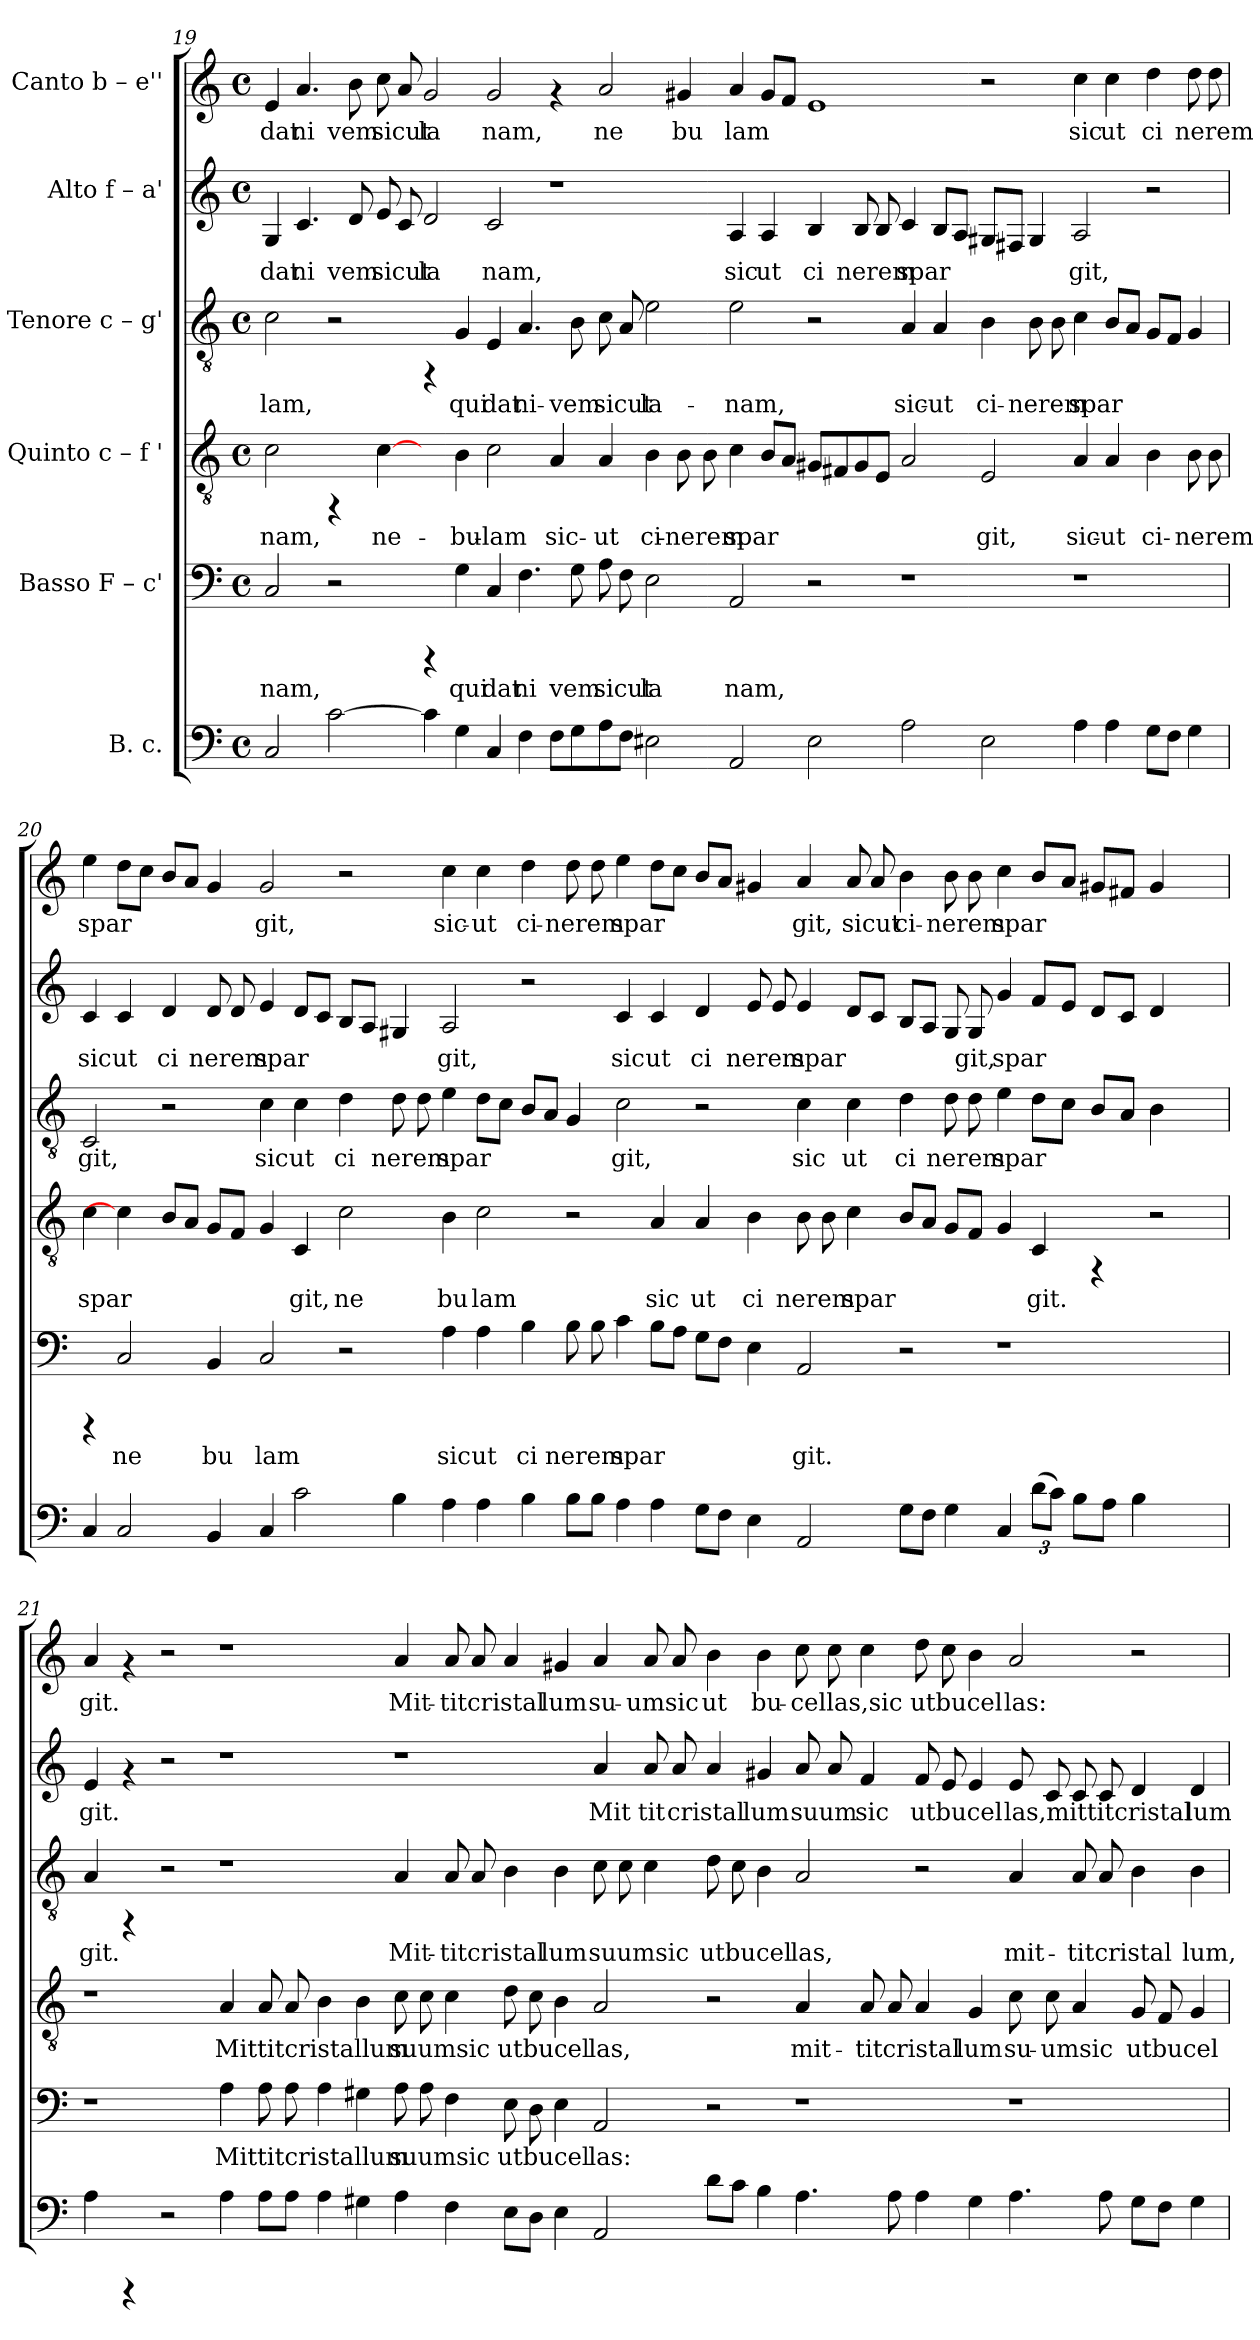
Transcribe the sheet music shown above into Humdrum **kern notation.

**kern	**kern	**text	**kern	**text	**kern	**text	**kern	**text	**kern	**text
*part6	*part5	*part5	*part4	*part4	*part3	*part3	*part2	*part2	*part1	*part1
*staff6	*staff5	*staff5	*staff4	*staff4	*staff3	*staff3	*staff2	*staff2	*staff1	*staff1
*I"B. c.	*I"Basso  F – c'	*	*I"Quinto  c – f '	*	*I"Tenore  c – g'	*	*I"Alto  f – a'	*	*I"Canto  b – e''	*
!!LO:LB:g=z
*clefF4	*clefF4	*	*clefGv2	*	*clefGv2	*	*clefG2	*	*clefG2	*
*k[]	*k[]	*	*k[]	*	*k[]	*	*k[]	*	*k[]	*
*C:	*C:	*	*C:	*	*C:	*	*C:	*	*C:	*
*M4/4	*M4/4	*	*M4/4	*	*M4/4	*	*M4/4	*	*M4/4	*
*met(c)	*met(c)	*	*met(c)	*	*met(c)	*	*met(c)	*	*met(c)	*
=19	=19	=19	=19	=19	=19	=19	=19	=19	=19	=19
!	!	!LO:LY:b:rj	!	!LO:LY:b:rj	!	!LO:LY:b:rj	!	!LO:LY:b:cj	!	!LO:LY:b:rj
2C/	2C/	nam,	2c\	-nam,	2c\	lam,	4G/	dat	4e/	dat
!	!	!	!	!	!	!	!	!LO:LY:b:cj	!	!LO:LY:b:rj
.	.	.	.	.	.	.	4.c/	ni	4.a/	ni
[>2c\	2r	.	4rFF	.	2r	.	.	.	.	.
!	!	!	!	!	!	!	!	!LO:LY:b:cj	!	!LO:LY:b:rj
.	.	.	.	.	.	.	8d/	vem	8b\	vem
!	!	!	!	!LO:LY:b:rj	!	!	!	!LO:LY:b:cj	!	!LO:LY:b:rj
.	.	.	[4c\	ne-	.	.	8e/	sicut	8cc\	sicut
!	!	!	!	!	!	!	!	!LO:LY:b:cj	!	!LO:LY:b:rj
.	.	.	.	.	.	.	8c/	.	8a/	.
!	!	!	!	!	!	!	!	!LO:LY:b:cj	!	!LO:LY:b:rj
4c\]	4rCCC	.	4ryy	.	4rFF	.	2d/	la	2g/	la
!	!	!LO:LY:b:rj	!	!LO:LY:b:rj	!	!LO:LY:b:rj	!	!	!	!
4G\	4G\	qui	4B\	-bu-	4G/	qui	.	.	.	.
!	!	!LO:LY:b:rj	!	!LO:LY:b:rj	!	!LO:LY:b:rj	!	!LO:LY:b:cj	!	!LO:LY:b:rj
4C/	4C/	dat	2c\	-lam	4E/	dat	2c/	nam,	2g/	nam,
!	!	!LO:LY:b:rj	!	!	!	!LO:LY:b:rj	!	!	!	!
4F\	4.F\	ni	.	.	4.A/	ni-	.	.	.	.
!	!	!	!	!LO:LY:b:rj	!	!	!	!	!	!
8F\L	.	.	4A/	sic-	.	.	1r	.	4rf	.
!	!	!LO:LY:b:rj	!	!	!	!LO:LY:b:rj	!	!	!	!
8G\	8G\	vem	.	.	8B\	-vem	.	.	.	.
!	!	!LO:LY:b:rj	!	!LO:LY:b:rj	!	!LO:LY:b:rj	!	!	!	!LO:LY:b:rj
8A\	8A\	sicut	4A/	-ut	8c\	sicut	.	.	2a/	ne
!	!	!LO:LY:b:rj	!	!	!	!LO:LY:b:rj	!	!	!	!
8F\J	8F\	.	.	.	8A/	.	.	.	.	.
!	!	!LO:LY:b:rj	!	!LO:LY:b:rj	!	!LO:LY:b:rj	!	!	!	!
2E#\	2E\	la	4B\	ci-	2e\	la-	.	.	.	.
!	!	!	!	!LO:LY:b:rj	!	!	!	!	!	!LO:LY:b:rj
.	.	.	8B\	-nerem	.	.	.	.	4g#X/	bu
!	!	!	!	!LO:LY:b:rj	!	!	!	!	!	!
.	.	.	8B\	.	.	.	.	.	.	.
!	!	!LO:LY:b:rj	!	!LO:LY:b:rj	!	!LO:LY:b:rj	!	!LO:LY:b:cj	!	!LO:LY:b:rj
2AA/	2AA/	nam,	4c\	spar-	2e\	-nam,	4A/	sic	4a/	lam
!	!	!	!	!LO:LY:b:rj	!	!	!	!LO:LY:b:cj	!	!LO:LY:b:rj
.	.	.	8B/L	--	.	.	4A/	ut	8g#/L	.
!	!	!	!	!LO:LY:b:rj	!	!	!	!	!	!LO:LY:b:rj
.	.	.	8A/J	--	.	.	.	.	8f/J	.
!	!	!	!	!LO:LY:b:rj	!	!	!	!LO:LY:b:cj	!	!LO:LY:b:rj
2E#\	2r	.	8G#X/L	--	2r	.	4B/	ci	1e	.
!	!	!	!	!LO:LY:b:rj	!	!	!	!	!	!
.	.	.	8F#/	--	.	.	.	.	.	.
!	!	!	!	!LO:LY:b:rj	!	!	!	!LO:LY:b:cj	!	!
.	.	.	8G#/	--	.	.	8B/	nerem	.	.
!	!	!	!	!LO:LY:b:rj	!	!	!	!LO:LY:b:cj	!	!
.	.	.	8E/J	--	.	.	8B/	.	.	.
!	!	!	!	!LO:LY:b:rj	!	!LO:LY:b:rj	!	!LO:LY:b:cj	!	!
2A\	1r	.	2A/	--	4A/	sic-	4c/	spar	.	.
!	!	!	!	!	!	!LO:LY:b:rj	!	!LO:LY:b:cj	!	!
.	.	.	.	.	4A/	-ut	8B/L	.	.	.
!	!	!	!	!	!	!	!	!LO:LY:b:cj	!	!
.	.	.	.	.	.	.	8A/J	.	.	.
!	!	!	!	!LO:LY:b:rj	!	!LO:LY:b:rj	!	!LO:LY:b:cj	!	!
2E#\	.	.	2E/	-git,	4B\	ci-	8G#X/L	.	2r	.
!	!	!	!	!	!	!	!	!LO:LY:b:cj	!	!
.	.	.	.	.	.	.	8F#/J	.	.	.
!	!	!	!	!	!	!LO:LY:b:rj	!	!LO:LY:b:cj	!	!
.	.	.	.	.	8B\	-nerem	4G#/	.	.	.
!	!	!	!	!	!	!LO:LY:b:rj	!	!	!	!
.	.	.	.	.	8B\	.	.	.	.	.
!	!	!	!	!LO:LY:b:rj	!	!LO:LY:b:rj	!	!LO:LY:b:cj	!	!LO:LY:b:rj
4A\	1r	.	4A/	sic-	4c\	spar-	2A/	git,	4cc\	sic
!	!	!	!	!LO:LY:b:rj	!	!LO:LY:b:rj	!	!	!	!LO:LY:b:rj
4A\	.	.	4A/	-ut	8B/L	--	.	.	4cc\	ut
!	!	!	!	!	!	!LO:LY:b:rj	!	!	!	!
.	.	.	.	.	8A/J	--	.	.	.	.
!	!	!	!	!LO:LY:b:rj	!	!LO:LY:b:rj	!	!	!	!LO:LY:b:rj
8G\L	.	.	4B\	ci-	8G/L	--	2r	.	4dd\	ci
!	!	!	!	!	!	!LO:LY:b:rj	!	!	!	!
8F\J	.	.	.	.	8F/J	--	.	.	.	.
!	!	!	!	!LO:LY:b:rj	!	!LO:LY:b:rj	!	!	!	!LO:LY:b:rj
4G\	.	.	8B\	-nerem	4G/	--	.	.	8dd\	nerem
!	!	!	!	!LO:LY:b:rj	!	!	!	!	!	!LO:LY:b:rj
.	.	.	8B\	.	.	.	.	.	8dd\	.
!!LO:PB:g=z
=20	=20	=20	=20	=20	=20	=20	=20	=20	=20	=20
!	!	!	!	!LO:LY:b:rj	!	!LO:LY:b:rj	!	!LO:LY:b:cj	!	!LO:LY:b:rj
4C/	4rCCC	.	4c\	spar	2C/	-git,	4c/	sic	4ee\	spar-
!	!	!LO:LY:b:rj	!	!	!	!	!	!LO:LY:b:cj	!	!LO:LY:b:rj
2C/	2C/	ne	4c\]	.	.	.	4c/	ut	8dd\L	--
!	!	!	!	!	!	!	!	!	!	!LO:LY:b:rj
.	.	.	.	.	.	.	.	.	8cc\J	--
!	!	!	!	!LO:LY:b:rj	!	!	!	!LO:LY:b:cj	!	!LO:LY:b:rj
.	.	.	8B/L	.	2r	.	4d/	ci	8b/L	--
!	!	!	!	!LO:LY:b:rj	!	!	!	!	!	!LO:LY:b:rj
.	.	.	8A/J	.	.	.	.	.	8a/J	--
!	!	!LO:LY:b:rj	!	!LO:LY:b:rj	!	!	!	!LO:LY:b:cj	!	!LO:LY:b:rj
4BB/	4BB/	bu	8G/L	.	.	.	8d/	nerem	4g/	--
!	!	!	!	!LO:LY:b:rj	!	!	!	!LO:LY:b:cj	!	!
.	.	.	8F/J	.	.	.	8d/	.	.	.
!	!	!LO:LY:b:rj	!	!LO:LY:b:rj	!	!LO:LY:b:rj	!	!LO:LY:b:cj	!	!LO:LY:b:rj
4C/	2C/	lam	4G/	.	4c\	sic	4e/	spar	2g/	-git,
!	!	!	!	!LO:LY:b:rj	!	!LO:LY:b:rj	!	!LO:LY:b:cj	!	!
2c\	.	.	4C/	git,	4c\	ut	8d/L	.	.	.
!	!	!	!	!	!	!	!	!LO:LY:b:cj	!	!
.	.	.	.	.	.	.	8c/J	.	.	.
!	!	!	!	!LO:LY:b:rj	!	!LO:LY:b:rj	!	!LO:LY:b:cj	!	!
.	2r	.	2c\	ne	4d\	ci	8B/L	.	2r	.
!	!	!	!	!	!	!	!	!LO:LY:b:cj	!	!
.	.	.	.	.	.	.	8A/J	.	.	.
!	!	!	!	!	!	!LO:LY:b:rj	!	!LO:LY:b:cj	!	!
4B\	.	.	.	.	8d\	nerem	4G#/	.	.	.
!	!	!	!	!	!	!LO:LY:b:rj	!	!	!	!
.	.	.	.	.	8d\	.	.	.	.	.
!	!	!LO:LY:b:rj	!	!LO:LY:b:rj	!	!LO:LY:b:rj	!	!LO:LY:b:cj	!	!LO:LY:b:rj
4A\	4A\	sic	4B\	bu	4e\	spar	2A/	git,	4cc\	sic-
!	!	!LO:LY:b:rj	!	!LO:LY:b:rj	!	!LO:LY:b:rj	!	!	!	!LO:LY:b:rj
4A\	4A\	ut	2c\	lam	8d\L	.	.	.	4cc\	-ut
!	!	!	!	!	!	!LO:LY:b:rj	!	!	!	!
.	.	.	.	.	8c\J	.	.	.	.	.
!	!	!LO:LY:b:rj	!	!	!	!LO:LY:b:rj	!	!	!	!LO:LY:b:rj
4B\	4B\	ci	.	.	8B/L	.	2r	.	4dd\	ci-
!	!	!	!	!	!	!LO:LY:b:rj	!	!	!	!
.	.	.	.	.	8A/J	.	.	.	.	.
!	!	!LO:LY:b:rj	!	!	!	!LO:LY:b:rj	!	!	!	!LO:LY:b:rj
8B\L	8B\	nerem	2r	.	4G/	.	.	.	8dd\	-nerem
!	!	!LO:LY:b:rj	!	!	!	!	!	!	!	!LO:LY:b:rj
8B\J	8B\	.	.	.	.	.	.	.	8dd\	.
!	!	!LO:LY:b:rj	!	!	!	!LO:LY:b:rj	!	!LO:LY:b:cj	!	!LO:LY:b:rj
4A\	4c\	spar	.	.	2c\	git,	4c/	sic	4ee\	spar-
!	!	!LO:LY:b:rj	!	!LO:LY:b:rj	!	!	!	!LO:LY:b:cj	!	!LO:LY:b:rj
4A\	8B\L	.	4A/	sic	.	.	4c/	ut	8dd\L	--
!	!	!LO:LY:b:rj	!	!	!	!	!	!	!	!LO:LY:b:rj
.	8A\J	.	.	.	.	.	.	.	8cc\J	--
!	!	!LO:LY:b:rj	!	!LO:LY:b:rj	!	!	!	!LO:LY:b:cj	!	!LO:LY:b:rj
8G\L	8G\L	.	4A/	ut	2r	.	4d/	ci	8b/L	--
!	!	!LO:LY:b:rj	!	!	!	!	!	!	!	!LO:LY:b:rj
8F\J	8F\J	.	.	.	.	.	.	.	8a/J	--
!	!	!LO:LY:b:rj	!	!LO:LY:b:rj	!	!	!	!LO:LY:b:cj	!	!LO:LY:b:rj
4E\	4E\	.	4B\	ci	.	.	8e/	nerem	4g#X/	--
!	!	!	!	!	!	!	!	!LO:LY:b:cj	!	!
.	.	.	.	.	.	.	8e/	.	.	.
!	!	!LO:LY:b:rj	!	!LO:LY:b:rj	!	!LO:LY:b:rj	!	!LO:LY:b:cj	!	!LO:LY:b:rj
2AA/	2AA/	git.	8B\	nerem	4c\	sic	4e/	spar	4a/	-git,
!	!	!	!	!LO:LY:b:rj	!	!	!	!	!	!
.	.	.	8B\	.	.	.	.	.	.	.
!	!	!	!	!LO:LY:b:rj	!	!LO:LY:b:rj	!	!LO:LY:b:cj	!	!LO:LY:b:rj
.	.	.	4c\	spar	4c\	ut	8d/L	.	8a/	sicut
!	!	!	!	!	!	!	!	!LO:LY:b:cj	!	!LO:LY:b:rj
.	.	.	.	.	.	.	8c/J	.	8a/	.
!	!	!	!	!LO:LY:b:rj	!	!LO:LY:b:rj	!	!LO:LY:b:cj	!	!LO:LY:b:rj
8G\L	2r	.	8B/L	.	4d\	ci	8B/L	.	4b\	ci-
!	!	!	!	!LO:LY:b:rj	!	!	!	!LO:LY:b:cj	!	!
8F\J	.	.	8A/J	.	.	.	8A/J	.	.	.
!	!	!	!	!LO:LY:b:rj	!	!LO:LY:b:rj	!	!LO:LY:b:cj	!	!LO:LY:b:rj
4G\	.	.	8G/L	.	8d\	nerem	8G#/	.	8b\	-nerem
!	!	!	!	!LO:LY:b:rj	!	!LO:LY:b:rj	!	!LO:LY:b:cj	!	!LO:LY:b:rj
.	.	.	8F/J	.	8d\	.	8G#/	git,	8b\	.
!	!	!	!	!LO:LY:b:rj	!	!LO:LY:b:rj	!	!LO:LY:b:cj	!	!LO:LY:b:rj
4C/	1r	.	4G/	.	4e\	spar	4g/	spar	4cc\	spar-
*Xbrackettup	*	*	*	*	*	*	*	*	*	*
!	!	!	!	!LO:LY:b:rj	!	!LO:LY:b:rj	!	!LO:LY:b:cj	!	!LO:LY:b:rj
(<12d\L	.	.	4C/	git.	8d\L	.	8f/L	.	8b/L	--
12c\J)	.	.	.	.	.	.	.	.	.	.
!	!	!	!	!	!	!LO:LY:b:rj	!	!LO:LY:b:cj	!	!LO:LY:b:rj
.	.	.	.	.	8c\J	.	8e/J	.	8a/J	--
8B\L	.	.	.	.	.	.	.	.	.	.
!	!	!	!	!	!	!LO:LY:b:rj	!	!LO:LY:b:cj	!	!LO:LY:b:rj
.	.	.	4rFF	.	8B/L	.	8d/L	.	8g#X/L	--
8A\J	.	.	.	.	.	.	.	.	.	.
!	!	!	!	!	!	!LO:LY:b:rj	!	!LO:LY:b:cj	!	!LO:LY:b:rj
.	.	.	.	.	8A/J	.	8c/J	.	8f#/J	--
4B\	.	.	.	.	.	.	.	.	.	.
!	!	!	!	!	!	!LO:LY:b:rj	!	!LO:LY:b:cj	!	!LO:LY:b:rj
.	.	.	2r	.	4B\	.	4d/	.	4g#/	--
3ryy	.	.	.	.	.	.	.	.	.	.
.	4ryy	.	.	.	4ryy	.	4ryy	.	4ryy	.
!!LO:PB:g=z
=21	=21	=21	=21	=21	=21	=21	=21	=21	=21	=21
!	!	!	!	!	!	!LO:LY:b:rj	!	!LO:LY:b:cj	!	!LO:LY:b:rj
4A\	1r	.	1r	.	4A/	git.	4e/	git.	4a/	-git.
4rCCC	.	.	.	.	4rFF	.	4rf	.	4rf	.
2r	.	.	.	.	2r	.	2r	.	2r	.
!	!	!LO:LY:b:rj	!	!LO:LY:b:rj	!	!	!	!	!	!
4A\	4A\	Mittitcristallum	4A/	Mittitcristallum	1r	.	1r	.	1r	.
!	!	!LO:LY:b:rj	!	!LO:LY:b:rj	!	!	!	!	!	!
8A\L	8A\	.	8A/	.	.	.	.	.	.	.
!	!	!LO:LY:b:rj	!	!LO:LY:b:rj	!	!	!	!	!	!
8A\J	8A\	.	8A/	.	.	.	.	.	.	.
!	!	!LO:LY:b:rj	!	!LO:LY:b:rj	!	!	!	!	!	!
4A\	4A\	.	4B\	.	.	.	.	.	.	.
!	!	!LO:LY:b:rj	!	!LO:LY:b:rj	!	!	!	!	!	!
4G#X\	4G#X\	.	4B\	.	.	.	.	.	.	.
!	!	!LO:LY:b:rj	!	!LO:LY:b:rj	!	!LO:LY:b:rj	!	!	!	!LO:LY:b:rj
4A\	8A\	suumsic-	8c\	suumsic-	4A/	Mit-	1r	.	4a/	Mit-
!	!	!LO:LY:b:rj	!	!LO:LY:b:rj	!	!	!	!	!	!
.	8A\	--	8c\	--	.	.	.	.	.	.
!	!	!LO:LY:b:rj	!	!LO:LY:b:rj	!	!LO:LY:b:rj	!	!	!	!LO:LY:b:rj
4F\	4F\	--	4c\	--	8A/	-titcristal-	.	.	8a/	-titcristal-
!	!	!	!	!	!	!LO:LY:b:rj	!	!	!	!LO:LY:b:rj
.	.	.	.	.	8A/	--	.	.	8a/	--
!	!	!LO:LY:b:rj	!	!LO:LY:b:rj	!	!LO:LY:b:rj	!	!	!	!LO:LY:b:rj
8E\L	8E\	-utbucel-	8d\	-utbucel-	4B\	--	.	.	4a/	--
!	!	!LO:LY:b:rj	!	!LO:LY:b:rj	!	!	!	!	!	!
8D\J	8D\	--	8c\	--	.	.	.	.	.	.
!	!	!LO:LY:b:rj	!	!LO:LY:b:rj	!	!LO:LY:b:rj	!	!	!	!LO:LY:b:rj
4E\	4E\	--	4B\	--	4B\	-lum	.	.	4g#X/	-lum
!	!	!LO:LY:b:rj	!	!LO:LY:b:rj	!	!LO:LY:b:rj	!	!LO:LY:b:cj	!	!LO:LY:b:rj
2AA/	2AA/	-las:	2A/	-las,	8c\	suumsic-	4a/	Mit	4a/	su-
!	!	!	!	!	!	!LO:LY:b:rj	!	!	!	!
.	.	.	.	.	8c\	--	.	.	.	.
!	!	!	!	!	!	!LO:LY:b:rj	!	!LO:LY:b:cj	!	!LO:LY:b:rj
.	.	.	.	.	4c\	--	8a/	tit	8a/	-umsic-
!	!	!	!	!	!	!	!	!LO:LY:b:cj	!	!LO:LY:b:rj
.	.	.	.	.	.	.	8a/	cristal	8a/	--
!	!	!	!	!	!	!LO:LY:b:rj	!	!LO:LY:b:cj	!	!LO:LY:b:rj
8d\L	2r	.	2r	.	8d\	-utbucel-	4a/	.	4b\	-ut
!	!	!	!	!	!	!LO:LY:b:rj	!	!	!	!
8c\J	.	.	.	.	8c\	--	.	.	.	.
!	!	!	!	!	!	!LO:LY:b:rj	!	!LO:LY:b:cj	!	!LO:LY:b:rj
4B\	.	.	.	.	4B\	--	4g#X/	lum	4b\	bu-
!	!	!	!	!LO:LY:b:rj	!	!LO:LY:b:rj	!	!LO:LY:b:cj	!	!LO:LY:b:rj
4.A\	1r	.	4A/	mit-	2A/	-las,	8a/	suum	8cc\	-cellas,sic-
!	!	!	!	!	!	!	!	!LO:LY:b:cj	!	!LO:LY:b:rj
.	.	.	.	.	.	.	8a/	.	8cc\	--
!	!	!	!	!LO:LY:b:rj	!	!	!	!LO:LY:b:cj	!	!LO:LY:b:rj
.	.	.	8A/	-titcristal-	.	.	4f/	sic	4cc\	--
!	!	!	!	!LO:LY:b:rj	!	!	!	!	!	!
8A\	.	.	8A/	--	.	.	.	.	.	.
!	!	!	!	!LO:LY:b:rj	!	!	!	!LO:LY:b:cj	!	!LO:LY:b:rj
4A\	.	.	4A/	--	2r	.	8f/	utbucel	8dd\	-utbucel-
!	!	!	!	!	!	!	!	!LO:LY:b:cj	!	!LO:LY:b:rj
.	.	.	.	.	.	.	8e/	.	8cc\	--
!	!	!	!	!LO:LY:b:rj	!	!	!	!LO:LY:b:cj	!	!LO:LY:b:rj
4G#\	.	.	4G/	-lum	.	.	4e/	.	4b\	--
!	!	!	!	!LO:LY:b:rj	!	!LO:LY:b:rj	!	!LO:LY:b:cj	!	!LO:LY:b:rj
4.A\	1r	.	8c\	su-	4A/	mit-	8e/	las,mittitcristal	2a/	-las:
!	!	!	!	!LO:LY:b:rj	!	!	!	!LO:LY:b:cj	!	!
.	.	.	8c\	-umsic-	.	.	8c/	.	.	.
!	!	!	!	!LO:LY:b:rj	!	!LO:LY:b:rj	!	!LO:LY:b:cj	!	!
.	.	.	4A/	--	8A/	-titcristal-	8c/	.	.	.
!	!	!	!	!	!	!LO:LY:b:rj	!	!LO:LY:b:cj	!	!
8A\	.	.	.	.	8A/	--	8c/	.	.	.
!	!	!	!	!LO:LY:b:rj	!	!LO:LY:b:rj	!	!LO:LY:b:cj	!	!
8G#\L	.	.	8G/	-utbucel-	4B\	--	4d/	.	2r	.
!	!	!	!	!LO:LY:b:rj	!	!	!	!	!	!
8F\J	.	.	8F/	--	.	.	.	.	.	.
!	!	!	!	!LO:LY:b:rj	!	!LO:LY:b:rj	!	!LO:LY:b:cj	!	!
4G#\	.	.	4G/	--	4B\	-lum,	4d/	lum	.	.
=	=	=	=	=	=	=	=	=	=	=
*-	*-	*-	*-	*-	*-	*-	*-	*-	*-	*-
